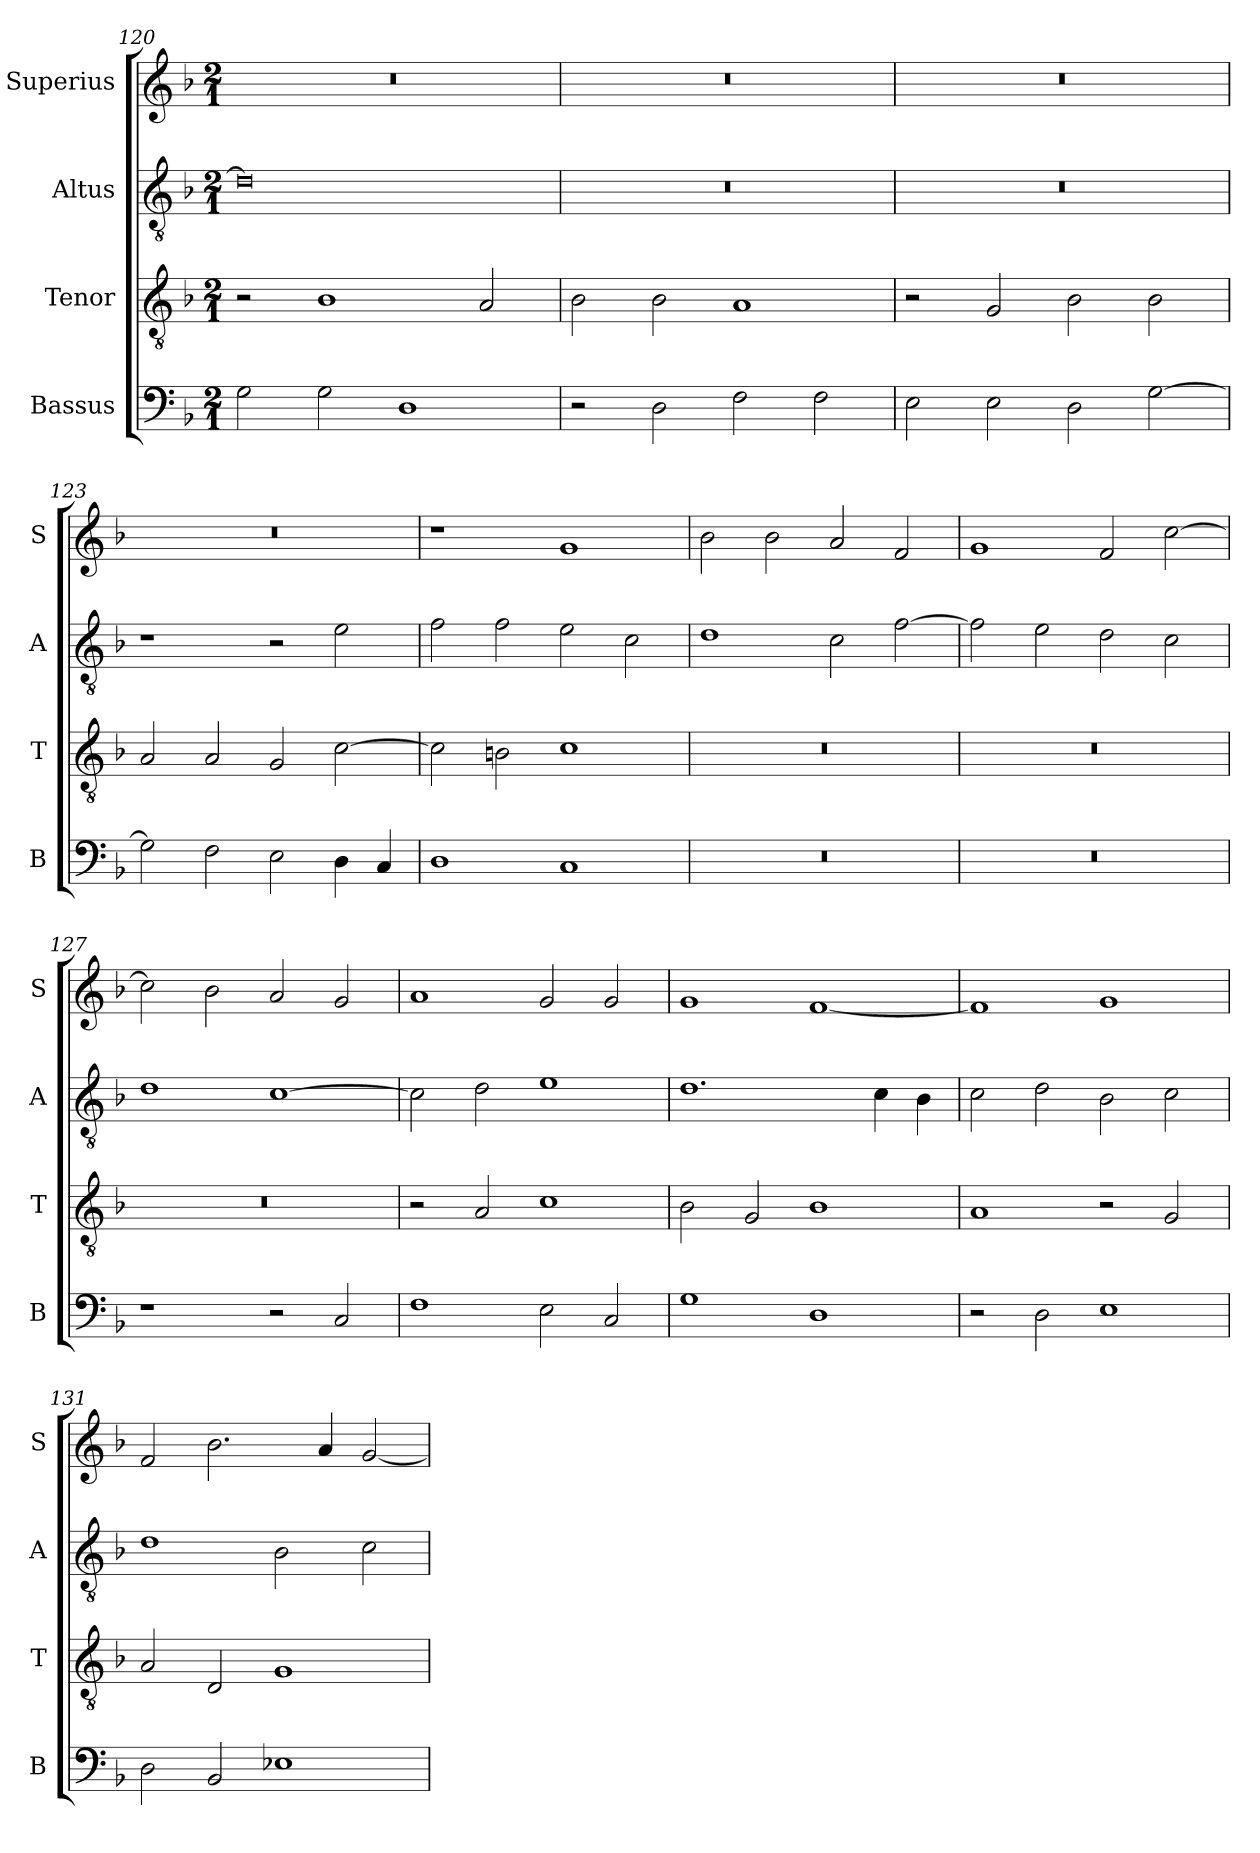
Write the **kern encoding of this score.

**kern	**kern	**kern	**kern
*part4	*part3	*part2	*part1
*staff4	*staff3	*staff2	*staff1
*I"Bassus	*I"Tenor	*I"Altus	*I"Superius
*I'B	*I'T	*I'A	*I'S
*clefF4	*clefGv2	*clefGv2	*clefG2
*k[b-]	*k[b-]	*k[b-]	*k[b-]
*F:	*F:	*F:	*F:
*M2/1	*M2/1	*M2/1	*M2/1
=120	=120	=120	=120
2G	2r	0d]	0r
2G	1B-	.	.
1D	.	.	.
.	2A	.	.
=121	=121	=121	=121
2r	2B-	0r	0r
2D	2B-	.	.
2F	1A	.	.
2F	.	.	.
=122	=122	=122	=122
2E	2r	0r	0r
2E	2G	.	.
2D	2B-	.	.
[2G	2B-	.	.
=123	=123	=123	=123
2G]	2A	1r	0r
2F	2A	.	.
2E	2G	2r	.
4D	[2c	2e	.
4C	.	.	.
=124	=124	=124	=124
1D	2c]	2f	1r
.	2Bn	2f	.
1C	1c	2e	1g
.	.	2c	.
=125	=125	=125	=125
0r	0r	1d	2b-
.	.	.	2b-
.	.	2c	2a
.	.	[2f	2f
=126	=126	=126	=126
0r	0r	2f]	1g
.	.	2e	.
.	.	2d	2f
.	.	2c	[2cc
=127	=127	=127	=127
1r	0r	1d	2cc]
.	.	.	2b-
2r	.	[1c	2a
2C	.	.	2g
=128	=128	=128	=128
1F	2r	2c]	1a
.	2A	2d	.
2E	1c	1e	2g
2C	.	.	2g
=129	=129	=129	=129
1G	2B-	1.d	1g
.	2G	.	.
1D	1B-	.	[1f
.	.	4c	.
.	.	4B-	.
=130	=130	=130	=130
2r	1A	2c	1f]
2D	.	2d	.
1E	2r	2B-	1g
.	2G	2c	.
=131	=131	=131	=131
2D	2A	1d	2f
2BB-	2D	.	2.b-
1E-X	1G	2B-	.
.	.	.	4a
.	.	2c	[2g
=	=	=	=
*-	*-	*-	*-
